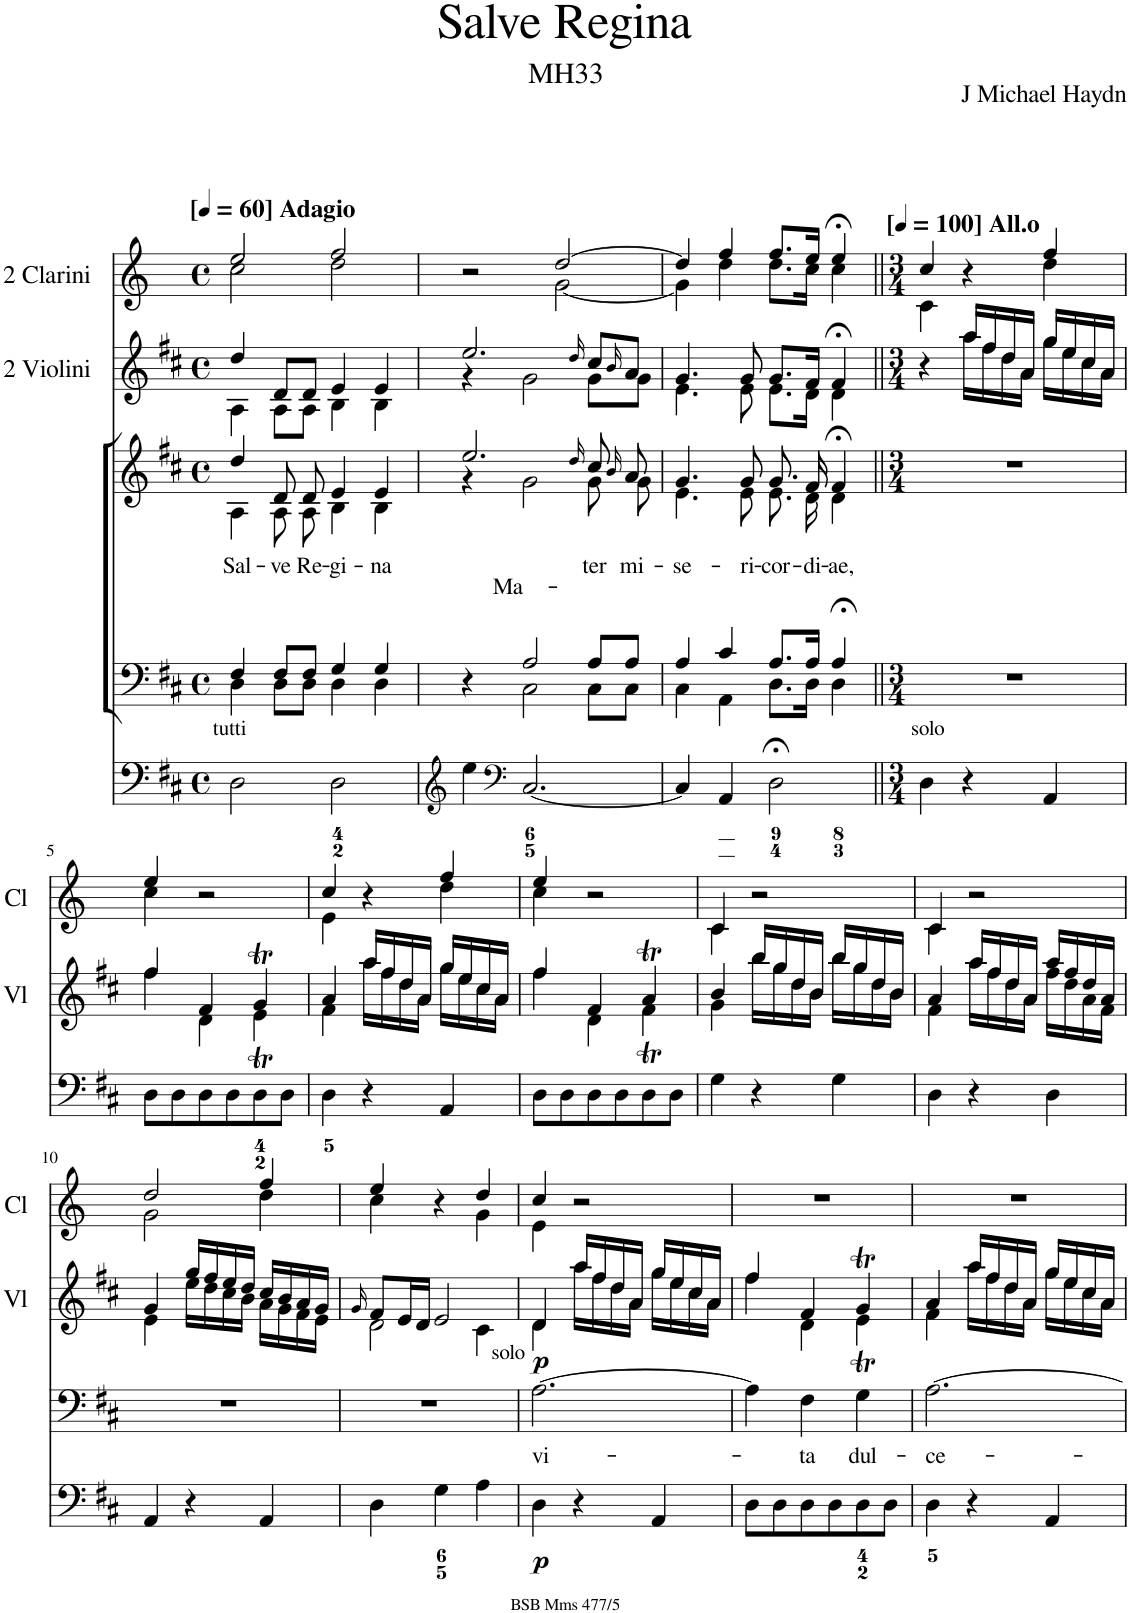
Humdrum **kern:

**kern	**dynam	**kern	**dynam	**kern	**dynam	**kern	**text	**kern	**text	**kern	**dynam	**kern
*part7	*part7	*part6	*part6	*part5	*part5	*part4	*part4	*part3	*part3	*part2	*part2	*part1
*staff7	*staff7	*staff6	*staff6	*staff5	*staff5	*staff4	*staff4	*staff3	*staff3	*staff2	*staff2	*staff1
*I"Violin	*	*I"Violin 1	*	*I"Organ	*	*I"Voice	*	*I"Voice	*	*I"2 Violini	*	*I"2 Clarini
*I'Vln.	*	*I'V1	*	*	*	*	*	*	*	*I'Vl	*	*I'Cl
*stria5	*	*stria5	*	*	*	*	*	*	*	*	*	*
*clefG2	*	*clefG2	*	*clefF4	*	*clefF4	*	*clefG2	*	*clefG2	*	*clefG2
*	*	*	*	*	*	*	*	*	*	*	*	*Trd-1c-2
*k[f#c#]	*	*k[f#c#]	*	*k[f#c#]	*	*k[f#c#]	*	*k[f#c#]	*	*k[f#c#]	*	*k[]
*M4/4	*	*M4/4	*	*M4/4	*	*M4/4	*	*M4/4	*	*M4/4	*	*M4/4
*met(c)	*	*met(c)	*	*met(c)	*	*met(c)	*	*met(c)	*	*met(c)	*	*met(c)
*MM60	*	*MM60	*	*MM60	*	*MM60	*	*MM60	*	*MM60	*	*MM60
=1	=1	=1	=1	=1	=1	=1	=1	=1	=1	=1	=1	=1
*	*	*	*	*	*	*^	*	*^	*	*	*	*
!	!	!	!	!	!	!	!	!	!	!	!	!	!	!LO:TX:a:B:t=[
!	!	!	!	!	!	!	!	!	!	!	!	!	!	!LO:TX:a:B:t=] Adagio
!	!	!	!	!LO:TX:a:t=tutti	!	!	!	!	!	!	!	!	!	!
!	!	!	!	!	!	!	!	!	!	!	!LO:LY:b	!	!	!
*	*	*	*	*	*	*	*	*	*	*	*	*^	*	*^
4A	.	4dd	.	2D\	.	4F#/	4D\	.	4dd/	4A\	Sal-	4dd/	4A\	.	2ee/	2cc\
!	!	!	!	!	!	!	!	!	!	!	!LO:LY:b	!	!	!	!	!
8A/L	.	8d/L	.	.	.	8F#/L	8D\L	.	8d/L	8A\L	-ve	8d/L	8A\L	.	.	.
!	!	!	!	!	!	!	!	!	!	!	!LO:LY:b	!	!	!	!	!
8A/J	.	8d/J	.	.	.	8F#/J	8D\J	.	8d/J	8A\J	Re-	8d/J	8A\J	.	.	.
!	!	!	!	!	!	!	!	!	!	!	!LO:LY:b	!	!	!	!	!
4B	.	4e	.	2D\	.	4G/	4D\	.	4e/	4B\	-gi-	4e/	4B\	.	2ff/	2dd\
!	!	!	!	!	!	!	!	!	!	!	!LO:LY:b	!	!	!	!	!
4B	.	4e	.	.	.	4G/	4D\	.	4e/	4B\	-na	4e/	4B\	.	.	.
=2	=2	=2	=2	=2	=2	=2	=2	=2	=2	=2	=2	=2	=2	=2	=2	=2
*	*	*	*	*clefG2	*	*	*	*	*	*	*	*	*	*	*	*
4r	.	2.ee	.	4ee\	.	4r	4ryy	.	2.ee/	4r	.	2.ee/	4r	.	2r	2ryy
*	*	*	*	*clefF4	*	*	*	*	*	*	*	*	*	*	*	*
!	!	!	!	!	!	!	!	!	!	!	!LO:LY:b	!	!	!	!	!
2g	.	.	.	[2.C#/	.	2A/	2C#\	.	.	2g\	Ma-	.	2g\	.	.	.
.	.	.	.	.	.	.	.	.	.	.	.	.	.	.	[2dd/	[2g\
.	.	16qdd	.	.	.	.	.	.	16qdd/	.	.	16qdd/	.	.	.	.
!	!	!	!	!	!	!	!	!	!	!	!LO:LY:b	!	!	!	!	!
8g/L	.	8cc#\L	.	.	.	8A/L	8C#\L	.	8cc#/L	8g\L	-ter	8cc#/L	8g\L	.	.	.
.	.	16qb\	.	.	.	.	.	.	16qb/	.	.	16qb/	.	.	.	.
!	!	!	!	!	!	!	!	!	!	!	!LO:LY:b	!	!	!	!	!
8g/J	.	8a\J	.	.	.	8A/J	8C#\J	.	8a/J	8g\J	mi-	8a/J	8g\J	.	.	.
=3	=3	=3	=3	=3	=3	=3	=3	=3	=3	=3	=3	=3	=3	=3	=3	=3
!	!	!	!	!	!	!	!	!	!	!	!LO:LY:b	!	!	!	!	!
4.e	.	4.g	.	4C#/]	.	4A/	4C#\	.	4.g/	4.e\	-se-	4.g/	4.e\	.	4dd/]	4g\]
.	.	.	.	4AA/	.	4c#/	4AA\	.	.	.	.	.	.	.	4ff/	4dd\
!	!	!	!	!	!	!	!	!	!	!	!LO:LY:b	!	!	!	!	!
8e	.	8g	.	.	.	.	.	.	8g/	8e\	-ri-	8g/	8e\	.	.	.
!	!	!	!	!	!	!	!	!	!	!	!LO:LY:b	!	!	!	!	!
8.e/L	.	8.g/L	.	2D;<\	.	8.A/L	8.D\L	.	8.g/L	8.e\L	-cor-	8.g/L	8.e\L	.	8.ff/L	8.dd\L
!	!	!	!	!	!	!	!	!	!	!	!LO:LY:b	!	!	!	!	!
16d/Jk	.	16f#/Jk	.	.	.	16A/Jk	16D\Jk	.	16f#/Jk	16d\Jk	-di-	16f#/Jk	16d\Jk	.	16ee/Jk	16cc\Jk
!	!	!	!	!	!	!	!	!	!	!	!LO:LY:b	!	!	!	!	!
4d	.	4f#;<	.	.	.	4A;</	4D\	.	4f#;</	4d\	-ae,	4f#;</	4d\	.	4ee;</	4cc\
*	*	*	*	*	*	*v	*v	*	*	*	*	*	*	*	*	*
*	*	*	*	*	*	*	*	*v	*v	*	*	*	*	*	*
=4||	=4||	=4||	=4||	=4||	=4||	=4||	=4||	=4||	=4||	=4||	=4||	=4||	=4||	=4||
*M3/4	*	*M3/4	*	*M3/4	*	*M3/4	*	*M3/4	*	*M3/4	*	*	*M3/4	*
*	*	*	*	*	*	*	*	*	*	*	*	*	*MM100	*
*	*	*	*	*	*	*^	*	*^	*	*	*	*	*	*
!	!	!	!	!	!	!	!	!	!	!	!	!	!	!	!LO:TX:a:B:t=[	!
!	!	!	!	!	!	!	!	!	!	!	!	!	!	!	!LO:TX:a:B:t=] All.o	!
!	!	!	!	!LO:TX:a:t=solo	!	!	!	!	!	!	!	!	!	!	!	!
*	*	*	*	*	*	*v	*v	*	*	*	*	*	*	*	*	*
*	*	*	*	*	*	*	*	*v	*v	*	*	*	*	*	*
4r	.	4r	.	4D\	.	2.r	.	2.r	.	4r	4ryy	.	4cc/	4c\
16aa\LL	.	16aa\LL	.	4r	.	.	.	.	.	16aa/LL	16aa\LL	.	4r	4ryy
16ff#\J	.	16ff#\J	.	.	.	.	.	.	.	16ff#/	16ff#\	.	.	.
16dd\L	.	16dd\L	.	.	.	.	.	.	.	16dd/	16dd\	.	.	.
16a\JJ	.	16a\JJ	.	.	.	.	.	.	.	16a/JJ	16a\JJ	.	.	.
16gg\LL	.	16gg\LL	.	4AA/	.	.	.	.	.	16gg/LL	16gg\LL	.	4ff/	4dd\
16ee\J	.	16ee\J	.	.	.	.	.	.	.	16ee/	16ee\	.	.	.
16cc#\L	.	16cc#\L	.	.	.	.	.	.	.	16cc#/	16cc#\	.	.	.
16a\JJ	.	16a\JJ	.	.	.	.	.	.	.	16a/JJ	16a\JJ	.	.	.
!!LO:LB:g=z	!!
=5	=5	=5	=5	=5	=5	=5	=5	=5	=5	=5	=5	=5	=5	=5
4ff#	.	4ff#	.	8D\L	.	2.r	.	2.r	.	4ff#/	4ff#\	.	4ee/	4cc\
.	.	.	.	8D\	.	.	.	.	.	.	.	.	.	.
4d	.	4f#	.	8D\	.	.	.	.	.	4f#/	4d\	.	2r	2ryy
.	.	.	.	8D\	.	.	.	.	.	.	.	.	.	.
4eT	.	4gT	.	8D\	.	.	.	.	.	4gT/	4eT\	.	.	.
.	.	.	.	8D\J	.	.	.	.	.	.	.	.	.	.
=6	=6	=6	=6	=6	=6	=6	=6	=6	=6	=6	=6	=6	=6	=6
4f#	.	4a	.	4D\	.	2.r	.	2.r	.	4a/	4f#\	.	4cc/	4e\
16aa\LL	.	16aa\LL	.	4r	.	.	.	.	.	16aa/LL	16aa\LL	.	4r	4ryy
16ff#\J	.	16ff#\J	.	.	.	.	.	.	.	16ff#/	16ff#\	.	.	.
16dd\L	.	16dd\L	.	.	.	.	.	.	.	16dd/	16dd\	.	.	.
16a\JJ	.	16a\JJ	.	.	.	.	.	.	.	16a/JJ	16a\JJ	.	.	.
16gg\LL	.	16gg\LL	.	4AA/	.	.	.	.	.	16gg/LL	16gg\LL	.	4ff/	4dd\
16ee\J	.	16ee\J	.	.	.	.	.	.	.	16ee/	16ee\	.	.	.
16cc#\L	.	16cc#\L	.	.	.	.	.	.	.	16cc#/	16cc#\	.	.	.
16a\JJ	.	16a\JJ	.	.	.	.	.	.	.	16a/JJ	16a\JJ	.	.	.
=7	=7	=7	=7	=7	=7	=7	=7	=7	=7	=7	=7	=7	=7	=7
4ff#	.	4ff#	.	8D\L	.	2.r	.	2.r	.	4ff#/	4ff#\	.	4ee/	4cc\
.	.	.	.	8D\	.	.	.	.	.	.	.	.	.	.
4d	.	4f#	.	8D\	.	.	.	.	.	4f#/	4d\	.	2r	2ryy
.	.	.	.	8D\	.	.	.	.	.	.	.	.	.	.
4f#t	.	4aT	.	8D\	.	.	.	.	.	4aT/	4f#t\	.	.	.
.	.	.	.	8D\J	.	.	.	.	.	.	.	.	.	.
=8	=8	=8	=8	=8	=8	=8	=8	=8	=8	=8	=8	=8	=8	=8
4g	.	4b	.	4G\	.	2.r	.	2.r	.	4b/	4g\	.	4c/	4c\
16bb\LL	.	16bb\LL	.	4r	.	.	.	.	.	16bb/LL	16bb\LL	.	2r	2ryy
16gg\J	.	16gg\J	.	.	.	.	.	.	.	16gg/	16gg\	.	.	.
16dd\L	.	16dd\L	.	.	.	.	.	.	.	16dd/	16dd\	.	.	.
16b\JJ	.	16b\JJ	.	.	.	.	.	.	.	16b/JJ	16b\JJ	.	.	.
16bb\LL	.	16bb\LL	.	4G\	.	.	.	.	.	16bb/LL	16bb\LL	.	.	.
16gg\J	.	16gg\J	.	.	.	.	.	.	.	16gg/	16gg\	.	.	.
16dd\L	.	16dd\L	.	.	.	.	.	.	.	16dd/	16dd\	.	.	.
16b\JJ	.	16b\JJ	.	.	.	.	.	.	.	16b/JJ	16b\JJ	.	.	.
=9	=9	=9	=9	=9	=9	=9	=9	=9	=9	=9	=9	=9	=9	=9
4f#	.	4a	.	4D\	.	2.r	.	2.r	.	4a/	4f#\	.	4c/	4c\
16aa\LL	.	16aa\LL	.	4r	.	.	.	.	.	16aa/LL	16aa\LL	.	2r	2ryy
16ff#\J	.	16ff#\J	.	.	.	.	.	.	.	16ff#/	16ff#\	.	.	.
16dd\L	.	16dd\L	.	.	.	.	.	.	.	16dd/	16dd\	.	.	.
16a\JJ	.	16a\JJ	.	.	.	.	.	.	.	16a/JJ	16a\JJ	.	.	.
16ff#\LL	.	16aa\LL	.	4D\	.	.	.	.	.	16aa/LL	16ff#\LL	.	.	.
16dd\J	.	16ff#\J	.	.	.	.	.	.	.	16ff#/	16dd\	.	.	.
16a\L	.	16dd\L	.	.	.	.	.	.	.	16dd/	16a\	.	.	.
16f#\JJ	.	16a\JJ	.	.	.	.	.	.	.	16a/JJ	16f#\JJ	.	.	.
!!LO:LB:g=z	!!
=10	=10	=10	=10	=10	=10	=10	=10	=10	=10	=10	=10	=10	=10	=10
4e	.	4g	.	4AA/	.	2.r	.	2.r	.	4g/	4e\	.	2dd/	2g\
16ee\LL	.	16gg\LL	.	4r	.	.	.	.	.	16gg/LL	16ee\LL	.	.	.
16dd\J	.	16ff#\J	.	.	.	.	.	.	.	16ff#/	16dd\	.	.	.
16cc#\L	.	16ee\L	.	.	.	.	.	.	.	16ee/	16cc#\	.	.	.
16b\JJ	.	16dd\JJ	.	.	.	.	.	.	.	16dd/JJ	16b\JJ	.	.	.
16a/LL	.	16cc#/LL	.	4AA/	.	.	.	.	.	16cc#/LL	16a\LL	.	4ff/	4dd\
16g/J	.	16b/J	.	.	.	.	.	.	.	16b/	16g\	.	.	.
16f#/L	.	16a/L	.	.	.	.	.	.	.	16a/	16f#\	.	.	.
16e/JJ	.	16g/JJ	.	.	.	.	.	.	.	16g/JJ	16e\JJ	.	.	.
=11	=11	=11	=11	=11	=11	=11	=11	=11	=11	=11	=11	=11	=11	=11
.	.	16qg	.	.	.	.	.	.	.	16qg/	.	.	.	.
2d	.	8f#/L	.	4D\	.	2.r	.	2.r	.	8f#/L	2d\	.	4ee/	4cc\
.	.	16e/L	.	.	.	.	.	.	.	16e/L	.	.	.	.
.	.	16d/JJ	.	.	.	.	.	.	.	16d/JJ	.	.	.	.
.	.	2e	.	4G\	.	.	.	.	.	2e/	.	.	4r	4ryy
4c#	.	.	.	4A\	.	.	.	.	.	.	4c#\	.	4dd/	4g\
=12	=12	=12	=12	=12	=12	=12	=12	=12	=12	=12	=12	=12	=12	=12
!	!	!	!	!	!	!LO:TX:a:t=solo	!	!	!	!	!	!	!	!
!	!LO:DY:b	!	!LO:DY:b	!	!LO:DY:b	!	!LO:LY:b	!	!	!	!	!LO:DY:b	!	!
4d	p	4d	p	4D\	p	[2.A\	vi-	2.r	.	4d/	4d\	p	4cc/	4e\
16aa\LL	.	16aa\LL	.	4r	.	.	.	.	.	16aa/LL	16aa\LL	.	2r	2ryy
16ff#\J	.	16ff#\J	.	.	.	.	.	.	.	16ff#/	16ff#\	.	.	.
16dd\L	.	16dd\L	.	.	.	.	.	.	.	16dd/	16dd\	.	.	.
16a\JJ	.	16a\JJ	.	.	.	.	.	.	.	16a/JJ	16a\JJ	.	.	.
16gg\LL	.	16gg\LL	.	4AA/	.	.	.	.	.	16gg/LL	16gg\LL	.	.	.
16ee\J	.	16ee\J	.	.	.	.	.	.	.	16ee/	16ee\	.	.	.
16cc#\L	.	16cc#\L	.	.	.	.	.	.	.	16cc#/	16cc#\	.	.	.
16a\JJ	.	16a\JJ	.	.	.	.	.	.	.	16a/JJ	16a\JJ	.	.	.
*	*	*	*	*	*	*	*	*	*	*	*	*	*v	*v
=13	=13	=13	=13	=13	=13	=13	=13	=13	=13	=13	=13	=13	=13
4ff#	.	4ff#	.	8D\L	.	4A\]	.	2.r	.	4ff#/	4ff#\	.	2.r
.	.	.	.	8D\	.	.	.	.	.	.	.	.	.
!	!	!	!	!	!	!	!LO:LY:b	!	!	!	!	!	!
4d	.	4f#	.	8D\	.	4F#\	-ta	.	.	4f#/	4d\	.	.
.	.	.	.	8D\	.	.	.	.	.	.	.	.	.
!	!	!	!	!	!	!	!LO:LY:b	!	!	!	!	!	!
4eT	.	4gT	.	8D\	.	4G\	dul-	.	.	4gT/	4eT\	.	.
.	.	.	.	8D\J	.	.	.	.	.	.	.	.	.
=14	=14	=14	=14	=14	=14	=14	=14	=14	=14	=14	=14	=14	=14
!	!	!	!	!	!	!	!LO:LY:b	!	!	!	!	!	!
4f#	.	4a	.	4D\	.	[2.A\	-ce-	2.r	.	4a/	4f#\	.	2.r
16aa\LL	.	16aa\LL	.	4r	.	.	.	.	.	16aa/LL	16aa\LL	.	.
16ff#\J	.	16ff#\J	.	.	.	.	.	.	.	16ff#/	16ff#\	.	.
16dd\L	.	16dd\L	.	.	.	.	.	.	.	16dd/	16dd\	.	.
16a\JJ	.	16a\JJ	.	.	.	.	.	.	.	16a/JJ	16a\JJ	.	.
16gg\LL	.	16gg\LL	.	4AA/	.	.	.	.	.	16gg/LL	16gg\LL	.	.
16ee\J	.	16ee\J	.	.	.	.	.	.	.	16ee/	16ee\	.	.
16cc#\L	.	16cc#\L	.	.	.	.	.	.	.	16cc#/	16cc#\	.	.
16a\JJ	.	16a\JJ	.	.	.	.	.	.	.	16a/JJ	16a\JJ	.	.
*	*	*	*	*	*	*	*	*	*	*v	*v	*	*
=	=	=	=	=	=	=	=	=	=	=	=	=
*-	*-	*-	*-	*-	*-	*-	*-	*-	*-	*-	*-	*-
